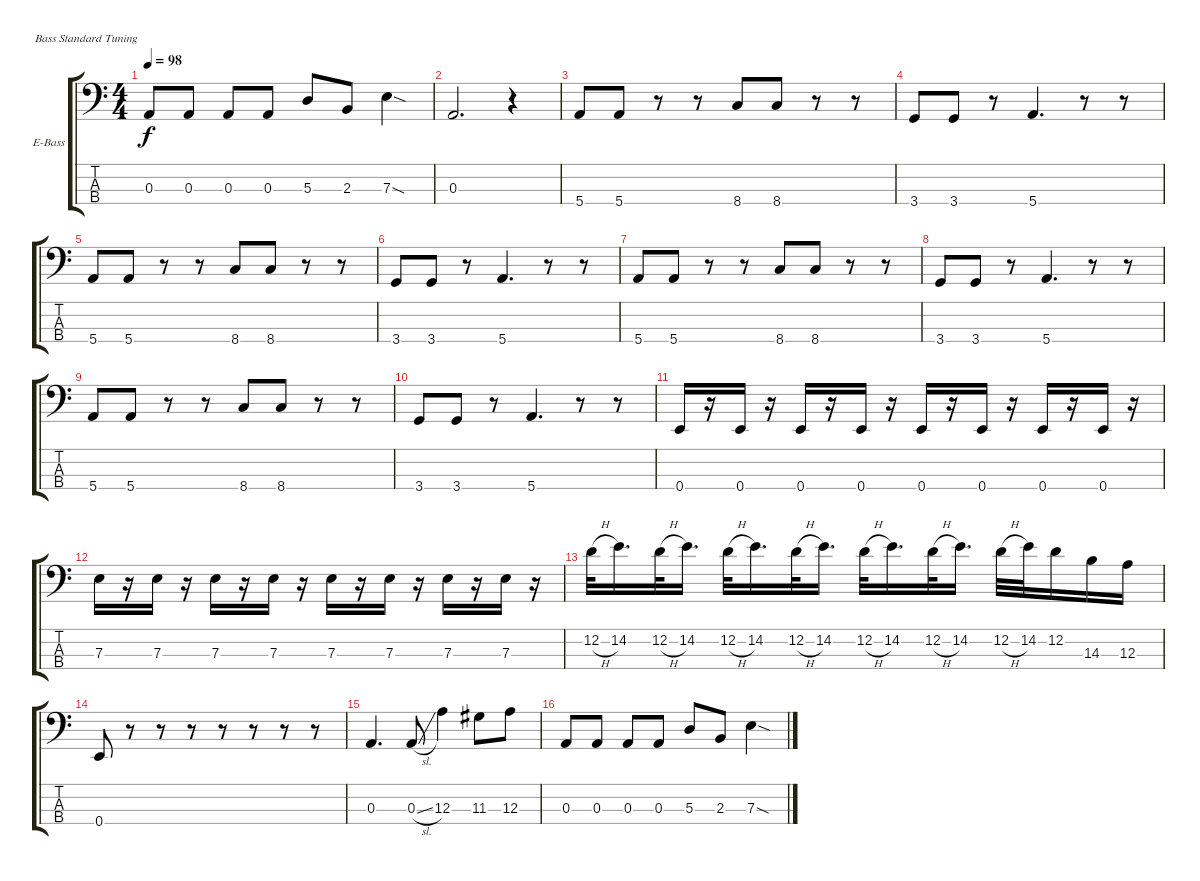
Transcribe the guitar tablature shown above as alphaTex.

\bracketExtendMode groupsimilarinstruments
\firstSystemTrackNameOrientation horizontal
\otherSystemsTrackNameOrientation horizontal
\track ("Electric Bass" "E-Bass") {instrument electricbassfinger}
\staff {score tabs}
\tuning (G2 D2 A1 E1)
\ts (4 4)
\tempo 98
\clef f4
\scale
0.333333
\ks c
0.3.8{dy f} 0.3.8 0.3.8 0.3.8 5.3.8 2.3.8 7.3{sod}.4 |
\scale
0.333333 0.3.2{d} r.4 |
\scale
0.333333 5.4.8 5.4.8 r.8 r.8 8.4.8 8.4.8 r.8 r.8 |
\scale
0.333333 3.4.8 3.4.8 r.8 5.4.4{d} r.8 r.8 |
\scale
0.333333 5.4.8 5.4.8 r.8 r.8 8.4.8 8.4.8 r.8 r.8 |
\scale
0.333333 3.4.8 3.4.8 r.8 5.4.4{d} r.8 r.8 |
\scale
0.333333 5.4.8 5.4.8 r.8 r.8 8.4.8 8.4.8 r.8 r.8 |
\scale
0.333333 3.4.8 3.4.8 r.8 5.4.4{d} r.8 r.8 |
\scale
0.333333 5.4.8 5.4.8 r.8 r.8 8.4.8 8.4.8 r.8 r.8 |
\scale
0.333333 3.4.8 3.4.8 r.8 5.4.4{d} r.8 r.8 |
\scale
0.333333 0.4.16 r.16 0.4.16 r.16 0.4.16 r.16 0.4.16 r.16 0.4.16 r.16 0.4.16 r.16 0.4.16 r.16 0.4.16 r.16 |
\scale
0.333333 7.3.16 r.16 7.3.16 r.16 7.3.16 r.16 7.3.16 r.16 7.3.16 r.16 7.3.16 r.16 7.3.16 r.16 7.3.16 r.16 |
\scale
0.333333 12.2{h}.32 14.2.16{d} 12.2{h}.32 14.2.16{d} 12.2{h}.32 14.2.16{d} 12.2{h}.32 14.2.16{d} 12.2{h}.32 14.2.16{d} 12.2{h}.32 14.2.16{d} 12.2{h}.32 14.2.32 12.2.16 14.3.16 12.3.16 |
\scale
0.333333 0.4.8 r.8 r.8 r.8 r.8 r.8 r.8 r.8 |
\scale
0.333333 0.3.4{d} 0.3{sl}.8 12.3.4 11.3.8 12.3.8 |
\scale
0.333333 0.3.8 0.3.8 0.3.8 0.3.8 5.3.8 2.3.8 7.3{sod}.4
